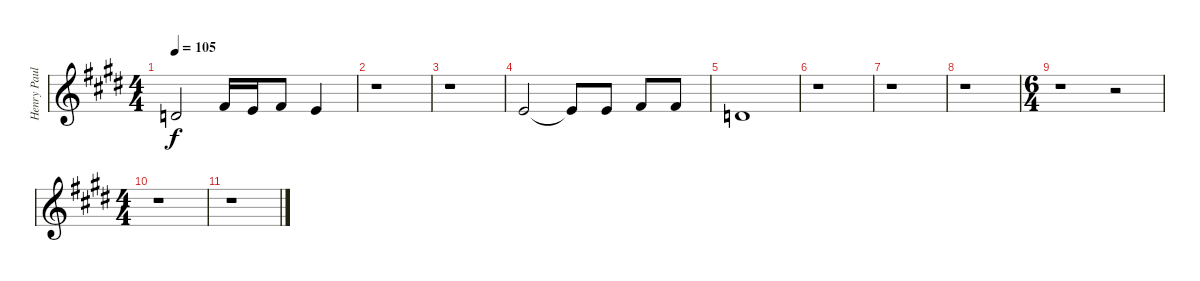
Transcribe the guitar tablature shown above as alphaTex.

\track ("Henry Paul Vocals" "Henry Paul") {instrument frenchhorn}
\staff {score}
\tuning (E4 B3 G3 D3 A2 E2) {hide}
\ts (4 4)
\tempo 105
\clef g2
\ks e
7.3.2{dy f} 7.2.16 5.2.16 7.2.8 5.2.4 |
r.1 |
r.1 |
5.2.2 5.2{t}.8 5.2.8 7.2.8 7.2.8 |
7.3.1 |
r.1 |
r.1 |
r.1 |
\ts (6 4)
r.1 r.2 |
\ts (4 4)
r.1 |
r.1
